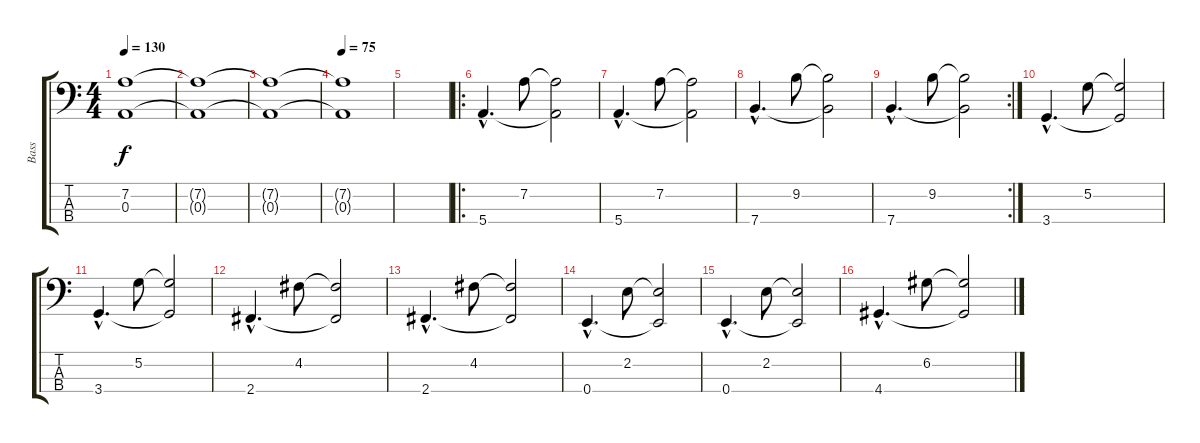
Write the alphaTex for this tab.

\track ("Bass" "Bass") {instrument electricbassfinger}
\staff {score tabs}
\tuning (G2 D2 A1 E1) {hide}
\ts (4 4)
\tempo 130
\clef f4
\ks c
(7.2 0.3).1{dy f volume 0} |
(7.2{t} 0.3{t}).1 |
(7.2{t} 0.3{t}).1 |
\tempo 75
(7.2{t} 0.3{t}).1 |
|
\ro
5.4{hac}.4{d} 7.2.8 (7.2{t} 5.4{t}).2 |
5.4{hac}.4{d} 7.2.8 (7.2{t} 5.4{t}).2 |
7.4{hac}.4{d} 9.2.8 (9.2{t} 7.4{t}).2 |
\rc 2
7.4{hac}.4{d} 9.2.8 (9.2{t} 7.4{t}).2 |
3.4{hac}.4{d} 5.2.8 (5.2{t} 3.4{t}).2 |
3.4{hac}.4{d} 5.2.8 (5.2{t} 3.4{t}).2 |
2.4{hac}.4{d} 4.2.8 (4.2{t} 2.4{t}).2 |
2.4{hac}.4{d} 4.2.8 (4.2{t} 2.4{t}).2 |
0.4{hac}.4{d} 2.2.8 (2.2{t} 0.4{t}).2 |
0.4{hac}.4{d} 2.2.8 (2.2{t} 0.4{t}).2 |
4.4{hac}.4{d} 6.2.8 (6.2{t} 4.4{t}).2
